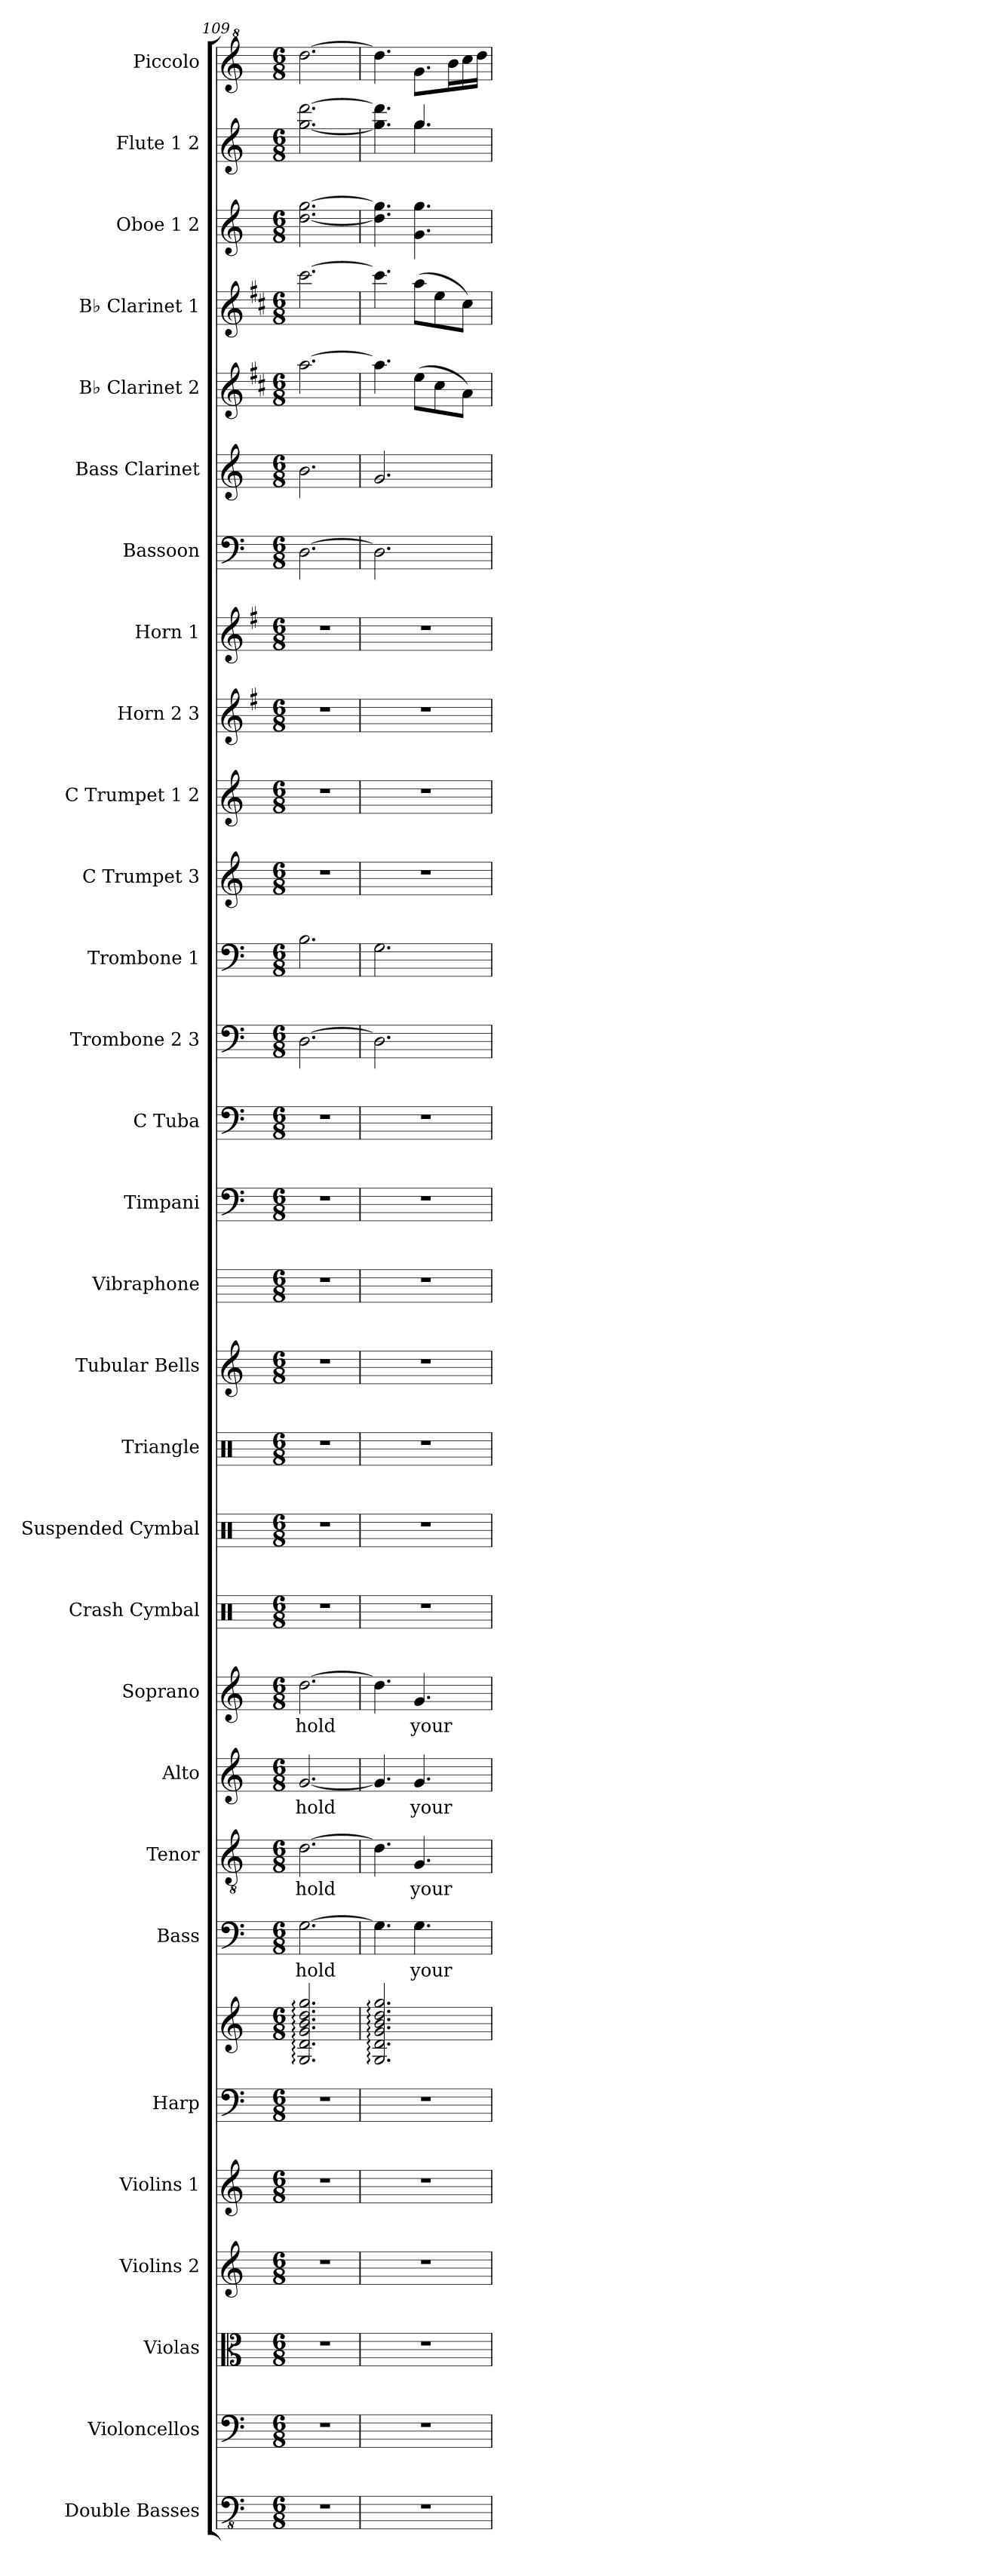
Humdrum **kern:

**kern	**kern	**kern	**kern	**kern	**kern	**kern	**kern	**text	**kern	**text	**kern	**text	**kern	**text	**kern	**kern	**kern	**kern	**kern	**kern	**kern	**kern	**kern	**kern	**kern	**kern	**kern	**kern	**kern	**kern	**kern	**kern	**kern	**kern
*part30	*part29	*part28	*part27	*part26	*part25	*part25	*part24	*part24	*part23	*part23	*part22	*part22	*part21	*part21	*part20	*part19	*part18	*part17	*part16	*part15	*part14	*part13	*part12	*part11	*part10	*part9	*part8	*part7	*part6	*part5	*part4	*part3	*part2	*part1
*staff31	*staff30	*staff29	*staff28	*staff27	*staff26	*staff25	*staff24	*staff24	*staff23	*staff23	*staff22	*staff22	*staff21	*staff21	*staff20	*staff19	*staff18	*staff17	*staff16	*staff15	*staff14	*staff13	*staff12	*staff11	*staff10	*staff9	*staff8	*staff7	*staff6	*staff5	*staff4	*staff3	*staff2	*staff1
*I"Double Basses	*I"Violoncellos	*I"Violas	*I"Violins 2	*I"Violins 1	*I"Harp	*	*I"Bass	*	*I"Tenor	*	*I"Alto	*	*I"Soprano	*	*I"Crash Cymbal	*I"Suspended Cymbal	*I"Triangle	*I"Tubular Bells	*I"Vibraphone	*I"Timpani	*I"C Tuba	*I"Trombone 2 3	*I"Trombone 1	*I"C Trumpet 3	*I"C Trumpet 1 2	*I"Horn 2 3	*I"Horn 1	*I"Bassoon	*I"Bass Clarinet	*I"B♭ Clarinet 2	*I"B♭ Clarinet 1	*I"Oboe 1 2	*I"Flute 1 2	*I"Piccolo
*I'Dbs.	*I'Vlcs.	*I'Vlas.	*I'Vlns. 2	*I'Vlns. 1	*I'Hrp.	*	*I'B.	*	*I'T.	*	*I'A.	*	*I'S.	*	*I'Cr. Cym.	*I'Susp. Cym.	*I'Trgl.	*I'Tu. Be.	*I'Vib.	*I'Timp.	*I'C Tu.	*I'Trb. 2 3	*I'Trb. 1	*I'C Tpt. 3	*I'C Tpt. 1 2	*I'Hn. 2 3	*I'Hn. 1	*I'Bsn.	*I'B. Cl.	*I'B♭ Cl. 2	*I'B♭ Cl. 1	*I'Ob. 1 2	*I'Fl. 1 2	*I'Picc.
*clefFv4	*clefF4	*clefC3	*clefG2	*clefG2	*clefF4	*clefG2	*clefF4	*	*clefGv2	*	*clefG2	*	*clefG2	*	*clefX	*clefX	*clefX	*clefG2	*	*clefF4	*clefF4	*clefF4	*clefF4	*clefG2	*clefG2	*clefG2	*clefG2	*clefF4	*	*clefG2	*clefG2	*clefG2	*clefG2	*clefG^2
*	*	*	*	*	*	*	*	*	*	*	*	*	*	*	*	*	*	*	*	*	*	*	*	*	*	*ITrd4c7	*ITrd4c7	*	*ITrd8c14	*ITrd1c2	*ITrd1c2	*	*	*ITrd-7c-12
*k[]	*k[]	*k[]	*k[]	*k[]	*k[]	*k[]	*k[]	*	*k[]	*	*k[]	*	*k[]	*	*k[]	*k[]	*k[]	*k[]	*k[]	*k[]	*k[]	*k[]	*k[]	*k[]	*k[]	*k[]	*k[]	*k[]	*k[]	*k[]	*k[]	*k[]	*k[]	*k[]
*C:	*C:	*C:	*C:	*C:	*C:	*C:	*C:	*	*C:	*	*C:	*	*C:	*	*C:	*C:	*C:	*C:	*C:	*C:	*C:	*C:	*C:	*C:	*C:	*C:	*C:	*C:	*C:	*C:	*C:	*C:	*C:	*C:
*M6/8	*M6/8	*M6/8	*M6/8	*M6/8	*M6/8	*M6/8	*M6/8	*	*M6/8	*	*M6/8	*	*M6/8	*	*M6/8	*M6/8	*M6/8	*M6/8	*M6/8	*M6/8	*M6/8	*M6/8	*M6/8	*M6/8	*M6/8	*M6/8	*M6/8	*M6/8	*M6/8	*M6/8	*M6/8	*M6/8	*M6/8	*M6/8
=109	=109	=109	=109	=109	=109	=109	=109	=109	=109	=109	=109	=109	=109	=109	=109	=109	=109	=109	=109	=109	=109	=109	=109	=109	=109	=109	=109	=109	=109	=109	=109	=109	=109	=109
2.r	2.r	2.r	2.r	2.r	2.r	2.G/: 2.d/: 2.g/: 2.b/: 2.dd/: 2.gg/:	[2.G\	-hold	[2.d\	-hold	[2.g/	-hold	[2.dd\	-hold	2.r	2.r	2.r	2.r	2.r	2.r	2.r	[2.D\	2.B\	2.r	2.r	2.r	2.r	[2.D\	2.B\	[2.gg\	[2.bb\	[2.dd\ [2.gg\	[2.gg\ [2.ddd\	[2.dddd\
=110	=110	=110	=110	=110	=110	=110	=110	=110	=110	=110	=110	=110	=110	=110	=110	=110	=110	=110	=110	=110	=110	=110	=110	=110	=110	=110	=110	=110	=110	=110	=110	=110	=110	=110
*	*	*	*	*	*	*	*	*	*	*	*	*	*	*	*	*	*	*	*	*	*	*	*	*	*	*	*	*	*	*	*	*	*^	*
2.r	2.r	2.r	2.r	2.r	2.r	2.G/: 2.d/: 2.g/: 2.b/: 2.dd/: 2.gg/:	4.G\]	.	4.d\]	.	4.g/]	.	4.dd\]	.	2.r	2.r	2.r	2.r	2.r	2.r	2.r	2.D\]	2.G\	2.r	2.r	2.r	2.r	2.D\]	2.G/	4.gg\]	4.bb\]	4.dd\] 4.gg\]	4.gg\] 4.ddd\]	4.ryy	4.dddd\]
.	.	.	.	.	.	.	4.G\	your	4.G/	your	4.g/	your	4.g/	your	.	.	.	.	.	.	.	.	.	.	.	.	.	.	.	(8dd\L	(8gg\L	4.g\ 4.gg\	4.gg/	4.gg\	8.ggg\L
.	.	.	.	.	.	.	.	.	.	.	.	.	.	.	.	.	.	.	.	.	.	.	.	.	.	.	.	.	.	8b\	8dd\	.	.	.	.
.	.	.	.	.	.	.	.	.	.	.	.	.	.	.	.	.	.	.	.	.	.	.	.	.	.	.	.	.	.	.	.	.	.	.	16bbb\L
.	.	.	.	.	.	.	.	.	.	.	.	.	.	.	.	.	.	.	.	.	.	.	.	.	.	.	.	.	.	8g\J)	8b\J)	.	.	.	16cccc\
.	.	.	.	.	.	.	.	.	.	.	.	.	.	.	.	.	.	.	.	.	.	.	.	.	.	.	.	.	.	.	.	.	.	.	16dddd\JJ
*	*	*	*	*	*	*	*	*	*	*	*	*	*	*	*	*	*	*	*	*	*	*	*	*	*	*	*	*	*	*	*	*	*v	*v	*
=	=	=	=	=	=	=	=	=	=	=	=	=	=	=	=	=	=	=	=	=	=	=	=	=	=	=	=	=	=	=	=	=	=	=
*-	*-	*-	*-	*-	*-	*-	*-	*-	*-	*-	*-	*-	*-	*-	*-	*-	*-	*-	*-	*-	*-	*-	*-	*-	*-	*-	*-	*-	*-	*-	*-	*-	*-	*-
